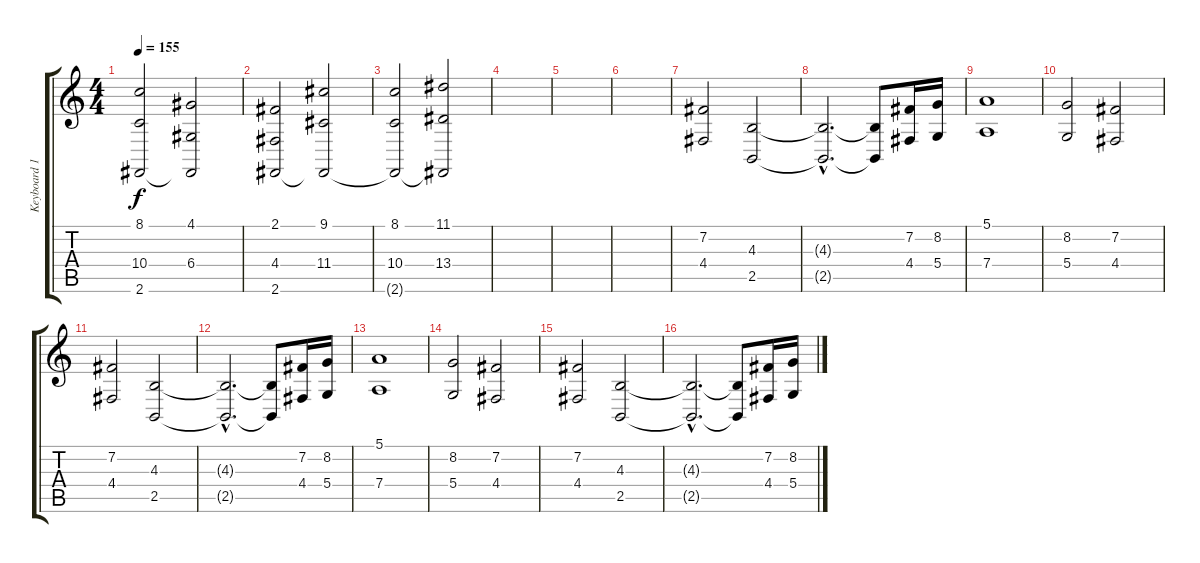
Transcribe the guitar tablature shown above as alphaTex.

\track ("Keyboard 1" "Keyboard 1") {instrument stringensemble1}
\staff {score tabs}
\tuning (E4 B3 G3 D3 A2 E2) {hide}
\ts (4 4)
\tempo 155
\clef g2
\ks c
(8.1 10.4 2.6{t}).2{dy f} (4.1 6.4 2.6{t}).2 |
(2.1 4.4 2.6).2 (9.1 11.4 2.6{t}).2 |
(8.1 10.4 2.6{t}).2 (11.1 13.4 2.6{t}).2 |
|
|
|
(7.2 4.4).2 (4.3 2.5).2 |
(4.3{hac t} 2.5{hac t}).2{d} (4.3{t} 2.5{t}).8 (7.2 4.4).16 (8.2 5.4).16 |
(5.1 7.4).1 |
(8.2 5.4).2 (7.2 4.4).2 |
(7.2 4.4).2 (4.3 2.5).2 |
(4.3{hac t} 2.5{hac t}).2{d} (4.3{t} 2.5{t}).8 (7.2 4.4).16 (8.2 5.4).16 |
(5.1 7.4).1 |
(8.2 5.4).2 (7.2 4.4).2 |
(7.2 4.4).2 (4.3 2.5).2 |
(4.3{hac t} 2.5{hac t}).2{d} (4.3{t} 2.5{t}).8 (7.2 4.4).16 (8.2 5.4).16
